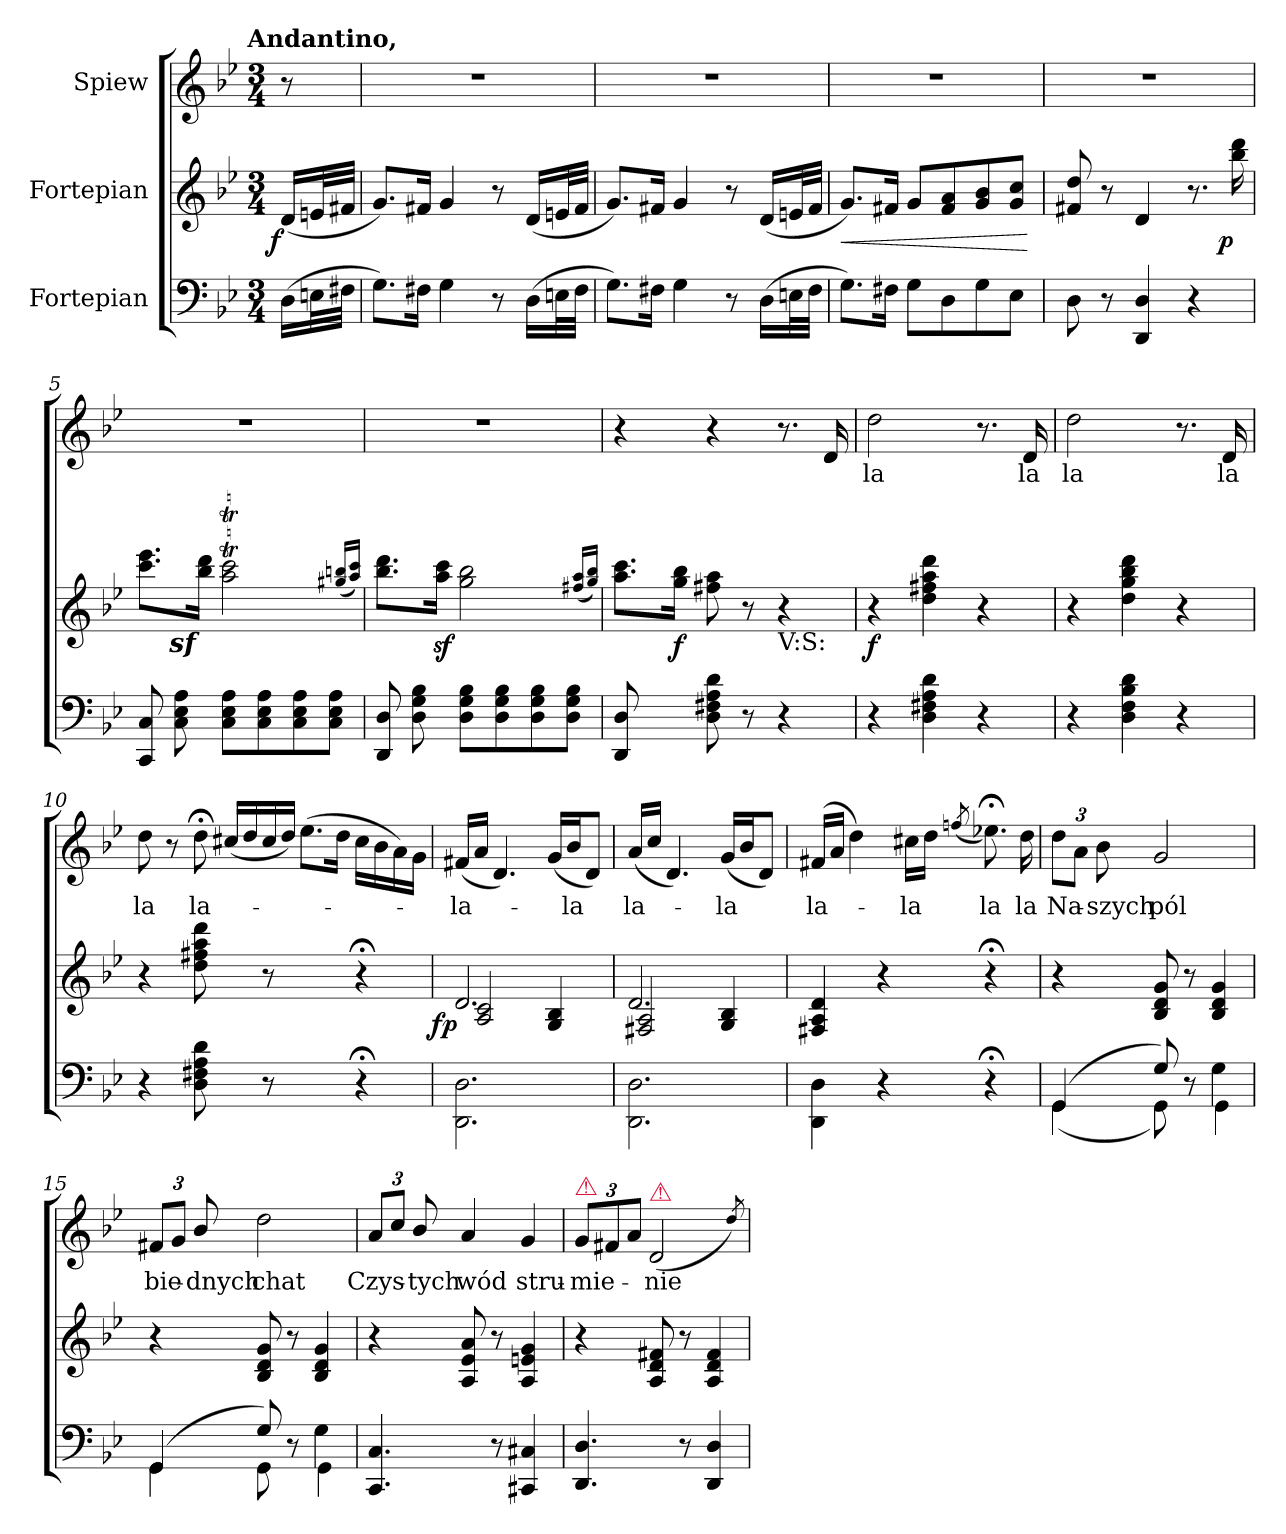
**kern	**kern	**dynam	**kern	**text
*part3	*part2	*part2	*part1	*part1
*staff3	*staff2	*staff2	*staff1	*staff1
*I"Fortepian	*I"Fortepian	*	*I"Spiew	*
*clefF4	*clefG2	*	*clefG2	*
*k[b-e-]	*k[b-e-]	*	*k[b-e-]	*
!!LO:TX:omd:t=Andantino,
*M3/4	*M3/4	*	*M3/4	*
=	=	=	=	=
!	!	!LO:DY:rj	!	!
(16D\LL	(16d/LL	f	8r	.
32En\L	32en/L	.	.	.
32F#X\JJJ	32f#X/JJJ	.	.	.
=1	=1	=1	=1	=1
8.G\L)	8.g/L)	.	2.r	.
16F#X\Jk	16f#X/Jk	.	.	.
4G\	4g/	.	.	.
8r	8r	.	.	.
(16D\LL	(16d/LL	.	.	.
32En\L	32en/L	.	.	.
32F#\JJJ	32f#/JJJ	.	.	.
=2	=2	=2	=2	=2
8.G\L)	8.g/L)	.	2.r	.
16F#X\Jk	16f#X/Jk	.	.	.
4G\	4g/	.	.	.
8r	8r	.	.	.
(16D\LL	(16d/LL	.	.	.
32En\L	32en/L	.	.	.
32F#\JJJ	32f#/JJJ	.	.	.
=3	=3	=3	=3	=3
!	!	!LO:HP:b	!	!
8.G\L)	8.g/L)	<	2.r	.
16F#X\Jk	16f#X/Jk	.	.	.
8G\L	8g/L	.	.	.
8D\	8f#/ 8a/	.	.	.
8G\	8g/ 8b-/	.	.	.
8E-\J	8g/ 8cc/J	.	.	.
.	.	[	.	.
=4	=4	=4	=4	=4
8D\	8f#X/ 8dd/	.	2.r	.
8r	8r	.	.	.
4DD/ 4D/	4d/	.	.	.
4r	8.r	.	.	.
!	!	!LO:DY:rj	!	!
.	16bb-\ 16ddd\	p	.	.
=5	=5	=5	=5	=5
8CC/ 8C/	8.ccc\ 8.eee-\L	.	2.r	.
8C\ 8E-\ 8A\	.	.	.	.
!	!LO:DY:rj	!	!	!
.	16bb-z\ 16dddz\Jk	.	.	.
8C\ 8E-\ 8A\L	2aaT\ 2cccT\	.	.	.
8C\ 8E-\ 8A\	.	.	.	.
8C\ 8E-\ 8A\	.	.	.	.
8C\ 8E-\ 8A\J	.	.	.	.
.	(16qqgg#X/ 16qqbbn/LL	.	.	.
.	16qqaa/ 16qqccc/JJ)	.	.	.
=6	=6	=6	=6	=6
8DD/ 8D/	8.bb-\ 8.ddd\L	.	2.r	.
8D\ 8G\ 8B-\	.	.	.	.
.	16aaz\ 16cccz\Jk	.	.	.
8D\ 8G\ 8B-\L	2gg\ 2bb-\	.	.	.
8D\ 8G\ 8B-\	.	.	.	.
8D\ 8G\ 8B-\	.	.	.	.
8D\ 8G\ 8B-\J	.	.	.	.
.	(16qqff#X/ 16qqaa/LL	.	.	.
.	16qqgg/ 16qqbb-/JJ)	.	.	.
=7	=7	=7	=7	=7
8DD/ 8D/	8.aa\ 8.ccc\L	.	4r	.
8ryy	.	.	.	.
.	16gg\ 16bb-\Jk	f	.	.
8D\ 8F#X\ 8A\ 8d\	8ff#X\ 8aa\	.	4r	.
8r	8r	.	.	.
!	!LO:TX:b:t=V&colon;S&colon;	!	!	!
4r	4r	.	8.r	.
.	.	.	16d/	.
=8	=8	=8	=8	=8
4r	4r	f	2dd\	la
4D\ 4F#X\ 4A\ 4d\	4dd\ 4ff#X\ 4aa\ 4ddd\	.	.	.
4r	4r	.	8.r	.
.	.	.	16d/	la
=9	=9	=9	=9	=9
4r	4r	.	2dd\	la
4D\ 4F\ 4B-\ 4d\	4dd\ 4gg\ 4bb-\ 4ddd\	.	.	.
4r	4r	.	8.r	.
.	.	.	16d/	la
=10	=10	=10	=10	=10
4r	4r	.	8dd\	la
.	.	.	8r	.
8D\ 8F#X\ 8A\ 8d\	8dd\ 8ff#X\ 8aa\ 8ddd\	.	8dd;<\	la-
8ryy	8ryy	.	(16cc#X/LL	.
.	.	.	16dd/	.
8r	8r	.	16cc#/	.
.	.	.	16dd/JJ)	.
4ryy	4ryy	.	(>8.ee-\L	.
.	.	.	16dd\Jk	.
4r;<	4r;<	.	16cc#\LL	.
.	.	.	16b-\	.
.	.	.	16a\)	.
.	.	.	16g\JJ	.
=11	=11	=11	=11	=11
*	*^	*	*	*
!	!	!	!LO:DY:rj	!	!
2.DD\ 2.D\	2.d/	2A/ 2c/	fp	(>16f#X/LL	-la-
.	.	.	.	16a/JJ	.
.	.	.	.	4.d/)	.
.	.	4G/ 4B-/	.	(>16g/LL	.
.	.	.	.	16b-/J	-la
.	.	.	.	8d/J)	.
=12	=12	=12	=12	=12	=12
2.DD\ 2.D\	2.d/	2F#X/ 2A/	.	(16a/LL	la-
.	.	.	.	16cc/JJ	.
.	.	.	.	4.d/)	.
.	.	4G/ 4B-/	.	(16g/LL	-la
.	.	.	.	16b-/J	.
.	.	.	.	8d/J)	.
*	*v	*v	*	*	*
=13	=13	=13	=13	=13
4DD\ 4D\	4F#X/ 4A/ 4d/	.	(<16f#X/LL	la-
.	.	.	16a/JJ	.
.	.	.	4dd\)	.
4r	4r	.	.	.
.	.	.	16cc#X\LL	-la
.	.	.	16dd\JJ	.
.	.	.	(8qffn/	.
4r;<	4r;<	.	8.ee-X;<\)	la
.	.	.	16dd\	la
=14	=14	=14	=14	=14
*^	*	*	*	*
*	*	*	*	*Xbrackettup	*
(4GG/	(4GG\	4r	.	12dd\L	Na-
.	.	.	.	12a\J	.
.	.	.	.	12b-\	-szych
8G/)	8GG\)	8B-/ 8d/ 8g/	.	2g/	pól
8r	8ryy	8r	.	.	.
4G\	4GG\	4B-/ 4d/ 4g/	.	.	.
=15	=15	=15	=15	=15	=15
(4GG/	4GG\	4r	.	12f#X/L	bie-
.	.	.	.	12g/J	.
.	.	.	.	12b-/	-dnych
8G/)	8GG\	8B-/ 8d/ 8g/	.	2dd\	chat
8r	8ryy	8r	.	.	.
4G\	4GG\	4B-/ 4d/ 4g/	.	.	.
*v	*v	*	*	*	*
=16	=16	=16	=16	=16
4.CC/ 4.C/	4r	.	12a/L	Czys-
.	.	.	12cc/J	.
.	.	.	12b-/	tych
.	8A/ 8e-/ 8a/	.	4a/	wód
8r	8r	.	.	.
4CC#X/ 4C#X/	4A/ 4en/ 4g/	.	4g/	stru-
=17	=17	=17	=17	=17
!	!	!	!LO:TX:a:color=crimson:t=⚠	!
4.DD/ 4.D/	4r	.	12g/L	-mie-
.	.	.	12f#X/	.
.	.	.	12a/J	.
!	!	!	!LO:TX:a:color=crimson:t=⚠	!
.	8A/ 8d/ 8f#X/	.	(2d/	-nie
8r	8r	.	.	.
4DD/ 4D/	4A/ 4d/ 4f#/	.	.	.
.	.	.	8qdd/)	.
=	=	=	=	=
*-	*-	*-	*-	*-
